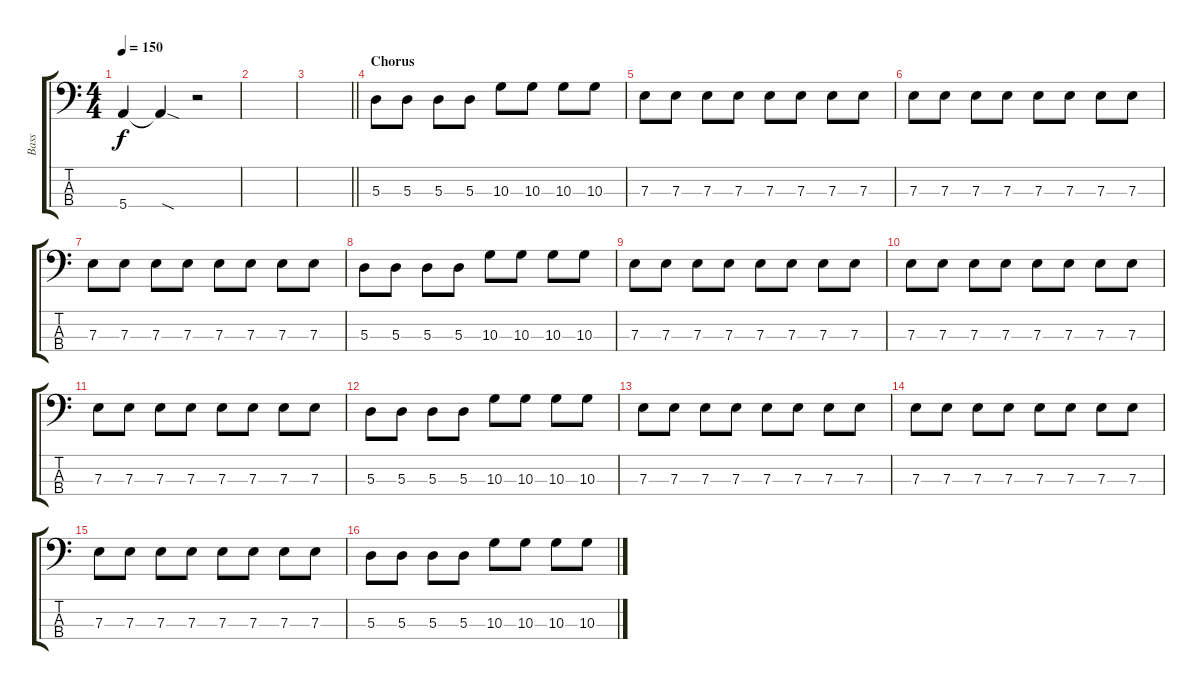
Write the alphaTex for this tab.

\track ("Bass" "Bass") {instrument electricbasspick}
\staff {score tabs}
\tuning (G2 D2 A1 E1) {hide}
\ts (4 4)
\tempo 150
\clef f4
\ks c
5.4.4{dy f} 5.4{sod t}.4 r.2 |
|
\barLineRight lightlight
|
\section ("" "Chorus")
5.3.8 5.3.8 5.3.8 5.3.8 10.3.8 10.3.8 10.3.8 10.3.8 |
7.3.8 7.3.8 7.3.8 7.3.8 7.3.8 7.3.8 7.3.8 7.3.8 |
7.3.8 7.3.8 7.3.8 7.3.8 7.3.8 7.3.8 7.3.8 7.3.8 |
7.3.8 7.3.8 7.3.8 7.3.8 7.3.8 7.3.8 7.3.8 7.3.8 |
5.3.8 5.3.8 5.3.8 5.3.8 10.3.8 10.3.8 10.3.8 10.3.8 |
7.3.8 7.3.8 7.3.8 7.3.8 7.3.8 7.3.8 7.3.8 7.3.8 |
7.3.8 7.3.8 7.3.8 7.3.8 7.3.8 7.3.8 7.3.8 7.3.8 |
7.3.8 7.3.8 7.3.8 7.3.8 7.3.8 7.3.8 7.3.8 7.3.8 |
5.3.8 5.3.8 5.3.8 5.3.8 10.3.8 10.3.8 10.3.8 10.3.8 |
7.3.8 7.3.8 7.3.8 7.3.8 7.3.8 7.3.8 7.3.8 7.3.8 |
7.3.8 7.3.8 7.3.8 7.3.8 7.3.8 7.3.8 7.3.8 7.3.8 |
7.3.8 7.3.8 7.3.8 7.3.8 7.3.8 7.3.8 7.3.8 7.3.8 |
5.3.8 5.3.8 5.3.8 5.3.8 10.3.8 10.3.8 10.3.8 10.3.8
